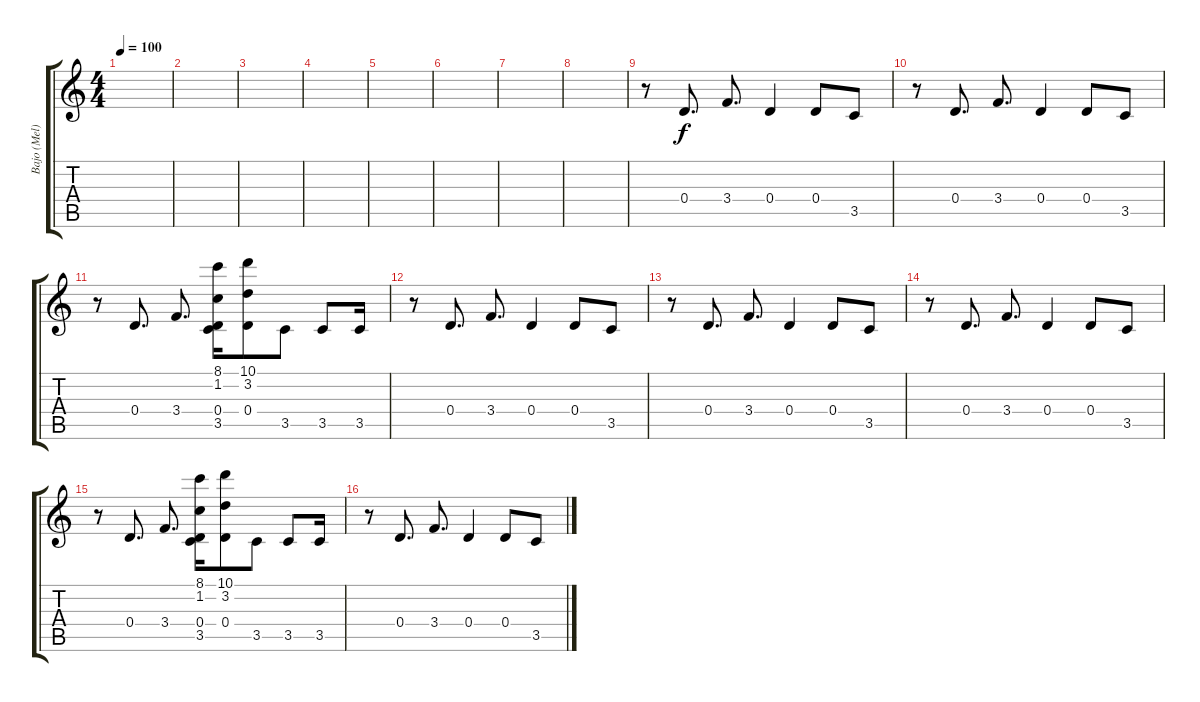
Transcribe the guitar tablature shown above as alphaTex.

\track ("Bajo (Mel)" "Bajo (Mel)") {instrument electricbasspick}
\staff {score tabs}
\tuning (E4 B3 G3 D3 A2 E2) {hide}
\ts (4 4)
\tempo 100
\clef g2
\ks c
|
|
|
|
|
|
|
|
r.8 0.4.8{d} 3.4.8{d} 0.4.4 0.4.8 3.5.8 |
r.8 0.4.8{d} 3.4.8{d} 0.4.4 0.4.8 3.5.8 |
r.8 0.4.8{d} 3.4.8{d} (8.1 1.2 0.4 3.5).16 (10.1 3.2 0.4).8 3.5.8 3.5.8 3.5.16 |
r.8 0.4.8{d} 3.4.8{d} 0.4.4 0.4.8 3.5.8 |
r.8 0.4.8{d} 3.4.8{d} 0.4.4 0.4.8 3.5.8 |
r.8 0.4.8{d} 3.4.8{d} 0.4.4 0.4.8 3.5.8 |
r.8 0.4.8{d} 3.4.8{d} (8.1 1.2 0.4 3.5).16 (10.1 3.2 0.4).8 3.5.8 3.5.8 3.5.16 |
r.8 0.4.8{d} 3.4.8{d} 0.4.4 0.4.8 3.5.8
